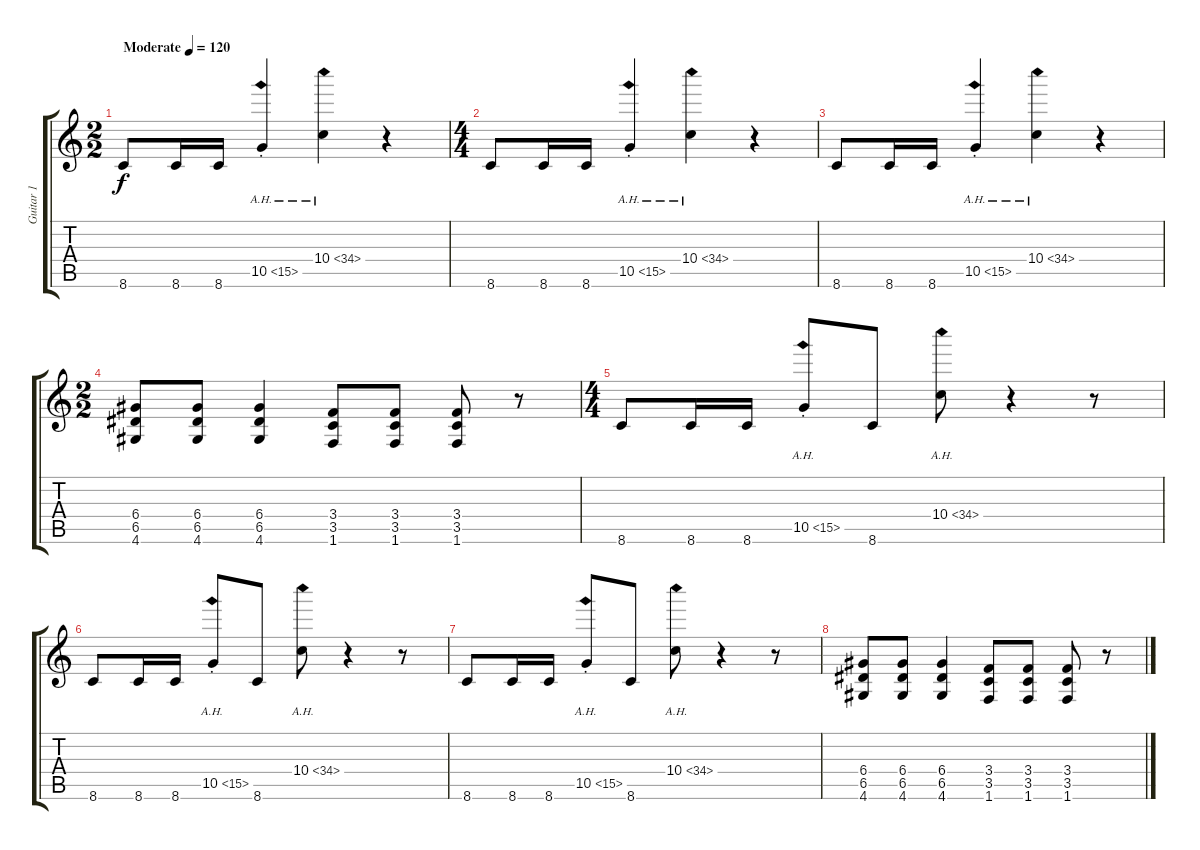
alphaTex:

\track ("Guitar 1" "Guitar 1") {instrument overdrivenguitar}
\staff {score tabs}
\tuning (E4 B3 G3 D3 A2 E2) {hide}
\ts (2 2)
\tempo (120 "Moderate")
\clef g2
\ks c
8.6.8{dy f instrument overdrivenguitar} 8.6.16 8.6.16 10.5{ah 5 st}.4 10.4{ah 24}.4 r.4 |
\ts (4 4)
8.6.8 8.6.16 8.6.16 10.5{ah 5 st}.4 10.4{ah 24}.4 r.4 |
8.6.8 8.6.16 8.6.16 10.5{ah 5 st}.4 10.4{ah 24}.4 r.4 |
\ts (2 2)
(6.4 6.5 4.6).8 (6.4 6.5 4.6).8 (6.4 6.5 4.6).4 (3.4 3.5 1.6).8 (3.4 3.5 1.6).8 (3.4 3.5 1.6).8 r.8 |
\ts (4 4)
8.6.8 8.6.16 8.6.16 10.5{ah 5 st}.8 8.6.8 10.4{ah 24}.8 r.4 r.8 |
8.6.8 8.6.16 8.6.16 10.5{ah 5 st}.8 8.6.8 10.4{ah 24}.8 r.4 r.8 |
8.6.8 8.6.16 8.6.16 10.5{ah 5 st}.8 8.6.8 10.4{ah 24}.8 r.4 r.8 |
(6.4 6.5 4.6).8 (6.4 6.5 4.6).8 (6.4 6.5 4.6).4 (3.4 3.5 1.6).8 (3.4 3.5 1.6).8 (3.4 3.5 1.6).8 r.8
